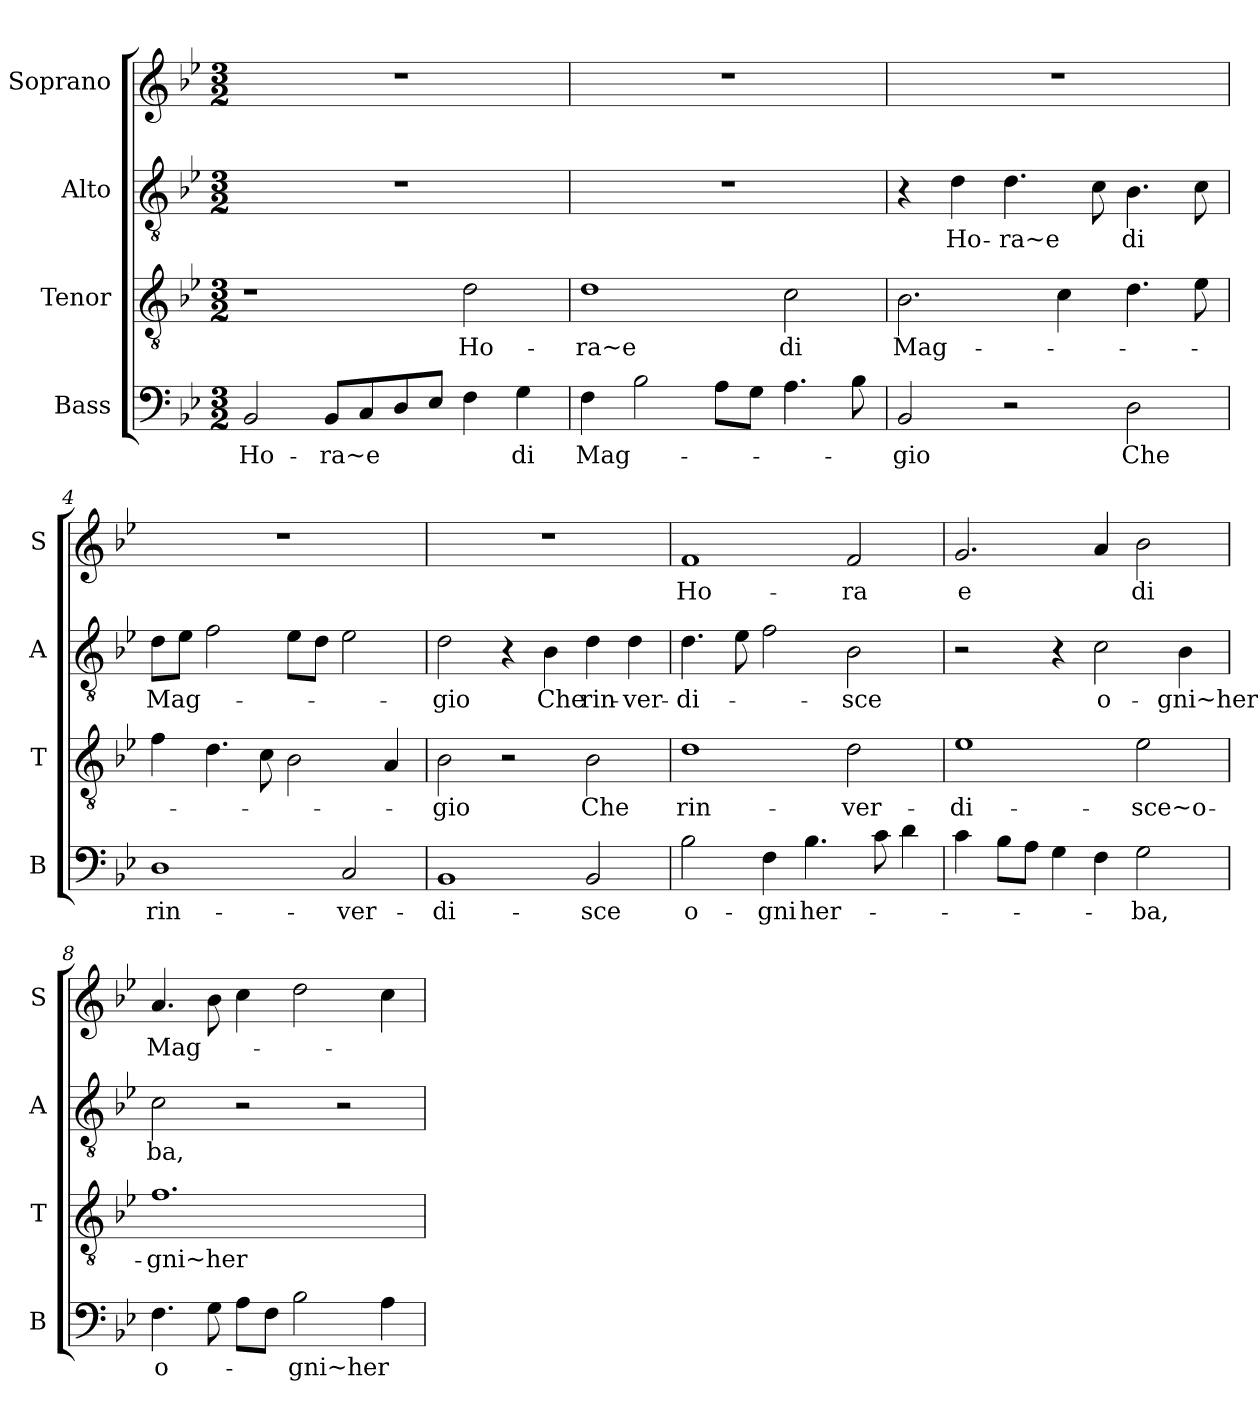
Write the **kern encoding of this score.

**kern	**text	**kern	**text	**kern	**text	**kern	**text
*part4	*part4	*part3	*part3	*part2	*part2	*part1	*part1
*staff4	*staff4	*staff3	*staff3	*staff2	*staff2	*staff1	*staff1
*I"Bass	*	*I"Tenor	*	*I"Alto	*	*I"Soprano	*
*I'B	*	*I'T	*	*I'A	*	*I'S	*
*clefF4	*	*clefGv2	*	*clefGv2	*	*clefG2	*
*k[b-e-]	*	*k[b-e-]	*	*k[b-e-]	*	*k[b-e-]	*
*B-:	*	*B-:	*	*B-:	*	*B-:	*
*M3/2	*	*M3/2	*	*M3/2	*	*M3/2	*
=1	=1	=1	=1	=1	=1	=1	=1
!	!LO:LY:b	!	!	!	!	!	!
2BB-/	Ho-	1r	.	1.r	.	1.r	.
!	!LO:LY:b	!	!	!	!	!	!
8BB-/L	-ra~e	.	.	.	.	.	.
8C/	.	.	.	.	.	.	.
8D/	.	.	.	.	.	.	.
8E-/J	.	.	.	.	.	.	.
!	!	!	!LO:LY:b	!	!	!	!
4F\	.	2d\	Ho-	.	.	.	.
!	!LO:LY:b	!	!	!	!	!	!
4G\	di	.	.	.	.	.	.
=2	=2	=2	=2	=2	=2	=2	=2
!	!LO:LY:b	!	!LO:LY:b	!	!	!	!
4F\	Mag-	1d	-ra~e	1.r	.	1.r	.
2B-\	.	.	.	.	.	.	.
8A\L	.	.	.	.	.	.	.
8G\J	.	.	.	.	.	.	.
!	!	!	!LO:LY:b	!	!	!	!
4.A\	.	2c\	di	.	.	.	.
8B-\	.	.	.	.	.	.	.
=3	=3	=3	=3	=3	=3	=3	=3
!	!LO:LY:b	!	!LO:LY:b	!	!	!	!
2BB-/	-gio	2.B-\	Mag-	4r	.	1.r	.
!	!	!	!	!	!LO:LY:b	!	!
.	.	.	.	4d\	Ho-	.	.
!	!	!	!	!	!LO:LY:b	!	!
2r	.	.	.	4.d\	-ra~e	.	.
.	.	4c\	.	.	.	.	.
.	.	.	.	8c\	.	.	.
!	!LO:LY:b	!	!	!	!LO:LY:b	!	!
2D\	Che	4.d\	.	4.B-\	di	.	.
.	.	8e-\	.	8c\	.	.	.
!!LO:LB:g=z
=4	=4	=4	=4	=4	=4	=4	=4
!	!LO:LY:b	!	!	!	!LO:LY:b	!	!
1D	rin-	4f\	.	8d\L	Mag-	1.r	.
.	.	.	.	8e-\J	.	.	.
.	.	4.d\	.	2f\	.	.	.
.	.	8c\	.	.	.	.	.
.	.	2B-\	.	8e-\L	.	.	.
.	.	.	.	8d\J	.	.	.
!	!LO:LY:b	!	!	!	!	!	!
2C/	-ver-	.	.	2e-\	.	.	.
.	.	4A/	.	.	.	.	.
=5	=5	=5	=5	=5	=5	=5	=5
!	!LO:LY:b	!	!LO:LY:b	!	!LO:LY:b	!	!
1BB-	-di-	2B-\	-gio	2d\	-gio	1.r	.
.	.	2r	.	4r	.	.	.
!	!	!	!	!	!LO:LY:b	!	!
.	.	.	.	4B-\	Che	.	.
!	!LO:LY:b	!	!LO:LY:b	!	!LO:LY:b	!	!
2BB-/	-sce	2B-\	Che	4d\	rin-	.	.
!	!	!	!	!	!LO:LY:b	!	!
.	.	.	.	4d\	-ver-	.	.
=6	=6	=6	=6	=6	=6	=6	=6
!	!LO:LY:b	!	!LO:LY:b	!	!LO:LY:b	!	!LO:LY:b
2B-\	o-	1d	rin-	4.d\	-di-	1f	Ho-
.	.	.	.	8e-\	.	.	.
!	!LO:LY:b	!	!	!	!	!	!
4F\	-gni	.	.	2f\	.	.	.
!	!LO:LY:b	!	!	!	!	!	!
4.B-\	her-	.	.	.	.	.	.
!	!	!	!LO:LY:b	!	!LO:LY:b	!	!LO:LY:b
.	.	2d\	-ver-	2B-\	-sce	2f/	-ra
8c\	.	.	.	.	.	.	.
4d\	.	.	.	.	.	.	.
!!LO:LB:g=z
=7	=7	=7	=7	=7	=7	=7	=7
!	!	!	!LO:LY:b	!	!	!	!LO:LY:b
4c\	.	1e-	-di-	2r	.	2.g/	e
8B-\L	.	.	.	.	.	.	.
8A\J	.	.	.	.	.	.	.
4G\	.	.	.	4r	.	.	.
!	!	!	!	!	!LO:LY:b	!	!
4F\	.	.	.	2c\	o-	4a/	.
!	!LO:LY:b	!	!LO:LY:b	!	!	!	!LO:LY:b
2G\	-ba,	2e-\	-sce~o-	.	.	2b-\	di
!	!	!	!	!	!LO:LY:b	!	!
.	.	.	.	4B-\	-gni~her	.	.
=8	=8	=8	=8	=8	=8	=8	=8
!	!LO:LY:b	!	!LO:LY:b	!	!LO:LY:b	!	!LO:LY:b
4.F\	o-	1.f	-gni~her	2c\	ba,	4.a/	Mag-
8G\	.	.	.	.	.	8b-\	.
8A\L	.	.	.	2r	.	4cc\	.
8F\J	.	.	.	.	.	.	.
!	!LO:LY:b	!	!	!	!	!	!
2B-\	-gni~her	.	.	.	.	2dd\	.
.	.	.	.	2r	.	.	.
4A\	.	.	.	.	.	4cc\	.
=	=	=	=	=	=	=	=
*-	*-	*-	*-	*-	*-	*-	*-
